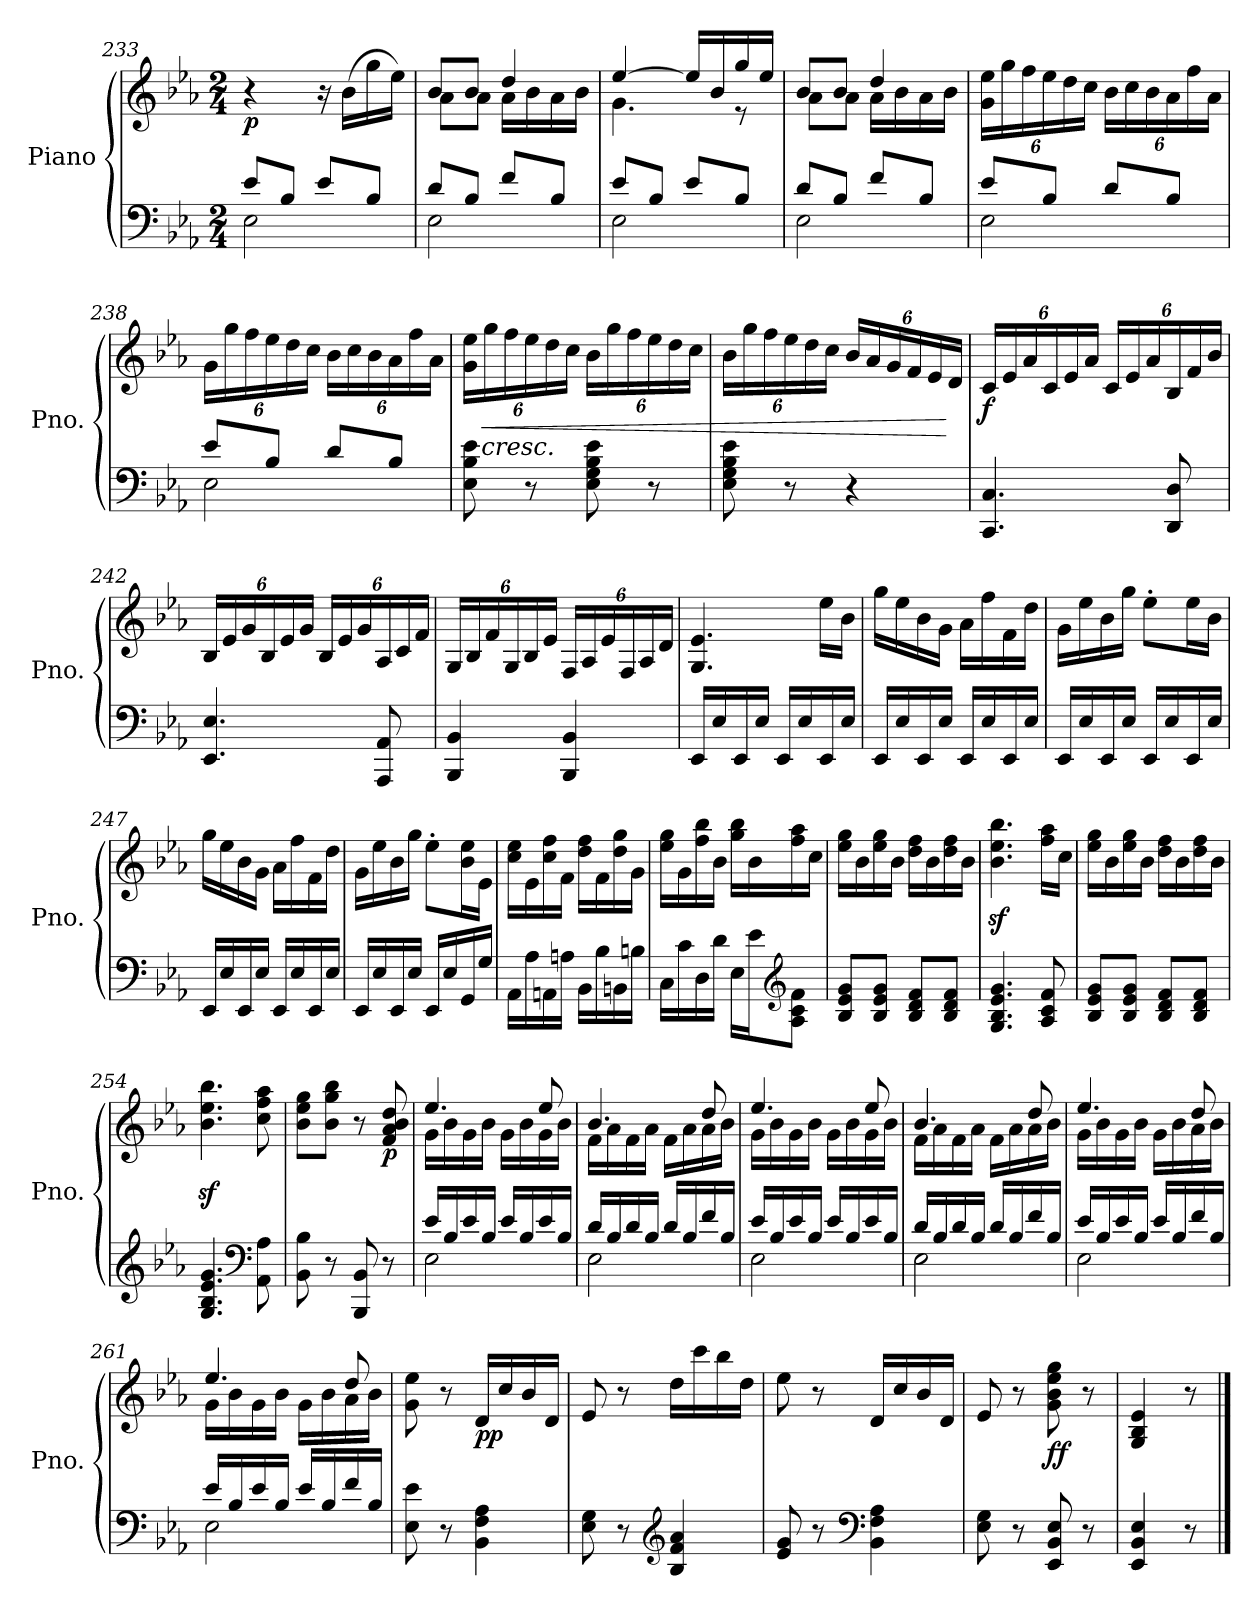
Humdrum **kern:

**kern	**kern	**dynam
*part1	*part1	*part1
*staff2	*staff1	*staff1/2
*I"Piano	*	*
*I'Pno.	*	*
*clefF4	*clefG2	*
*k[b-e-a-]	*k[b-e-a-]	*
*E-:	*E-:	*
*M2/4	*M2/4	*
=233	=233	=233
*^	*^	*
!	!	!	!	!LO:DY:b
8e-/L	2E-\	4r	4.ryy	p
8B-/J	.	.	.	.
8e-/L	.	16r	.	.
.	.	(16b-\LL	.	.
8B-/J	.	16gg\	8ryy	.
.	.	16ee-\JJ)	.	.
=234	=234	=234	=234	=234
8d/L	2E-\	8b-/L	8a-\L	.
8B-/J	.	8b-/J	8a-\J	.
8f/L	.	4dd/	16a-\LL	.
.	.	.	16b-\	.
8B-/J	.	.	16a-\	.
.	.	.	16b-\JJ	.
=235	=235	=235	=235	=235
8e-/L	2E-\	[4ee-/	4.g\	.
8B-/J	.	.	.	.
8e-/L	.	16ee-/LL]	.	.
.	.	16b-/	.	.
8B-/J	.	16gg/	8r	.
.	.	16ee-/JJ	.	.
!!LO:LB:g=z	!!
=236	=236	=236	=236	=236
8d/L	2E-\	8b-/L	8a-\L	.
8B-/J	.	8b-/J	8a-\J	.
8f/L	.	4dd/	16a-\LL	.
.	.	.	16b-\	.
8B-/J	.	.	16a-\	.
.	.	.	16b-\JJ	.
*	*	*v	*v	*
=237	=237	=237	=237
*	*	*Xbrackettup	*
8e-/L	2E-\	24g\ 24ee-\LL	.
.	.	24gg\	.
.	.	24ff\	.
8B-/J	.	24ee-\	.
.	.	24dd\	.
.	.	24cc\JJ	.
8d/L	.	24b-\LL	.
.	.	24cc\	.
.	.	24b-\	.
8B-/J	.	24a-\	.
.	.	24ff\	.
.	.	24a-\JJ	.
=238	=238	=238	=238
8e-/L	2E-\	24g\LL	.
.	.	24gg\	.
.	.	24ff\	.
8B-/J	.	24ee-\	.
.	.	24dd\	.
.	.	24cc\JJ	.
8d/L	.	24b-\LL	.
.	.	24cc\	.
.	.	24b-\	.
8B-/J	.	24a-\	.
.	.	24ff\	.
.	.	24a-\JJ	.
*v	*v	*	*
=239	=239	=239
8E-\ 8B-\ 8e-\	24g\ 24ee-\LL	.
!	!LO:TX:b:i:t=cresc.	!
!	!	!LO:HP:b
.	24gg\	<
.	24ff\	.
8r	24ee-\	.
.	24dd\	.
.	24cc\JJ	.
8E-\ 8G\ 8B-\ 8e-\	24b-\LL	.
.	24gg\	.
.	24ff\	.
8r	24ee-\	.
.	24dd\	.
.	24cc\JJ	.
!!LO:LB:g=z
=240	=240	=240
8E-\ 8G\ 8B-\ 8e-\	24b-\LL	.
.	24gg\	.
.	24ff\	.
8r	24ee-\	.
.	24dd\	.
.	24cc\JJ	.
4r	24b-/LL	.
.	24a-/	.
.	24g/	.
.	24f/	.
.	24e-/	.
.	24d/JJ	[
!!LO:LB:g=z
=241	=241	=241
!	!	!LO:DY:b
4.CC/ 4.C/	24c/LL	f
.	24e-/	.
.	24a-/	.
.	24c/	.
.	24e-/	.
.	24a-/JJ	.
.	24c/LL	.
.	24e-/	.
.	24a-/	.
8DD/ 8D/	24B-/	.
.	24f/	.
.	24b-/JJ	.
=242	=242	=242
4.EE-/ 4.E-/	24B-/LL	.
.	24e-/	.
.	24g/	.
.	24B-/	.
.	24e-/	.
.	24g/JJ	.
.	24B-/LL	.
.	24e-/	.
.	24g/	.
8AAA-/ 8AA-/	24A-/	.
.	24c/	.
.	24f/JJ	.
=243	=243	=243
4BBB-/ 4BB-/	24G/LL	.
.	24B-/	.
.	24f/	.
.	24G/	.
.	24B-/	.
.	24e-/JJ	.
4BBB-/ 4BB-/	24F/LL	.
.	24A-/	.
.	24e-/	.
.	24F/	.
.	24A-/	.
.	24d/JJ	.
=244	=244	=244
16EE-/LL	4.G/ 4.e-/	.
16E-/	.	.
16EE-/	.	.
16E-/JJ	.	.
16EE-/LL	.	.
16E-/	.	.
16EE-/	16ee-\LL	.
16E-/JJ	16b-\JJ	.
!!LO:PB:g=z
=245	=245	=245
16EE-/LL	16gg\LL	.
16E-/	16ee-\	.
16EE-/	16b-\	.
16E-/JJ	16g\JJ	.
16EE-/LL	16a-\LL	.
16E-/	16ff\	.
16EE-/	16f\	.
16E-/JJ	16dd\JJ	.
=246	=246	=246
16EE-/LL	16g\LL	.
16E-/	16ee-\	.
16EE-/	16b-\	.
16E-/JJ	16gg\JJ	.
16EE-/LL	8ee-'\L	.
16E-/	.	.
16EE-/	16ee-\L	.
16E-/JJ	16b-\JJ	.
=247	=247	=247
16EE-/LL	16gg\LL	.
16E-/	16ee-\	.
16EE-/	16b-\	.
16E-/JJ	16g\JJ	.
16EE-/LL	16a-\LL	.
16E-/	16ff\	.
16EE-/	16f\	.
16E-/JJ	16dd\JJ	.
=248	=248	=248
16EE-/LL	16g\LL	.
16E-/	16ee-\	.
16EE-/	16b-\	.
16E-/JJ	16gg\JJ	.
16EE-/LL	8ee-'\L	.
16E-/	.	.
16GG/	16b-\ 16ee-\L	.
16G/JJ	16e-\JJ	.
=249	=249	=249
16AA-\LL	16cc\ 16ee-\LL	.
16A-\	16e-\	.
16AAn\	16cc\ 16ff\	.
16An\JJ	16f\JJ	.
16BB-\LL	16dd\ 16ff\LL	.
16B-\	16f\	.
16BBn\	16dd\ 16gg\	.
16Bn\JJ	16g\JJ	.
!!LO:LB:g=z
=250	=250	=250
16C\LL	16ee-\ 16gg\LL	.
16c\	16g\	.
16D\	16ff\ 16bb-\	.
16d\JJ	16b-\JJ	.
16E-\LL	16gg\ 16bb-\LL	.
16e-\J	16b-\	.
*clefG2	*	*
8A-\ 8c\ 8f\J	16ff\ 16aa-\	.
.	16cc\JJ	.
=251	=251	=251
8B-/ 8e-/ 8g/L	16ee-\ 16gg\LL	.
.	16b-\	.
8B-/ 8e-/ 8g/J	16ee-\ 16gg\	.
.	16b-\JJ	.
8B-/ 8d/ 8f/L	16dd\ 16ff\LL	.
.	16b-\	.
8B-/ 8d/ 8f/J	16dd\ 16ff\	.
.	16b-\JJ	.
=252	=252	=252
4.G/ 4.B-/ 4.e-/ 4.g/	4.b-\z< 4.ee-\z< 4.bb-\z<	.
8A-/ 8c/ 8f/	16ff\ 16aa-\LL	.
.	16cc\JJ	.
=253	=253	=253
8B-/ 8e-/ 8g/L	16ee-\ 16gg\LL	.
.	16b-\	.
8B-/ 8e-/ 8g/J	16ee-\ 16gg\	.
.	16b-\JJ	.
8B-/ 8d/ 8f/L	16dd\ 16ff\LL	.
.	16b-\	.
8B-/ 8d/ 8f/J	16dd\ 16ff\	.
.	16b-\JJ	.
=254	=254	=254
4.G/ 4.B-/ 4.e-/ 4.g/	4.b-\z< 4.ee-\z< 4.bb-\z<	.
*clefF4	*	*
8AA-\ 8A-\	8cc\ 8ff\ 8aa-\	.
=255	=255	=255
8BB-\ 8B-\	8b-\ 8ee-\ 8gg\L	.
8r	8b-\ 8gg\ 8bb-\J	.
8BBB-/ 8BB-/	8r	.
!	!	!LO:DY:b
8r	8f/ 8a-/ 8b-/ 8dd/	p
!!LO:LB:g=z
=256	=256	=256
*^	*^	*
16e-/LL	2E-\	4.ee-/	16g\LL	.
16B-/	.	.	16b-\	.
16e-/	.	.	16g\	.
16B-/JJ	.	.	16b-\JJ	.
16e-/LL	.	.	16g\LL	.
16B-/	.	.	16b-\	.
16e-/	.	8ee-/	16g\	.
16B-/JJ	.	.	16b-\JJ	.
!!LO:LB:g=z	!!
=257	=257	=257	=257	=257
16d/LL	2E-\	4.b-/	16f\LL	.
16B-/	.	.	16a-\	.
16d/	.	.	16f\	.
16B-/JJ	.	.	16a-\JJ	.
16d/LL	.	.	16f\LL	.
16B-/	.	.	16a-\	.
16f/	.	8dd/	16a-\	.
16B-/JJ	.	.	16b-\JJ	.
=258	=258	=258	=258	=258
16e-/LL	2E-\	4.ee-/	16g\LL	.
16B-/	.	.	16b-\	.
16e-/	.	.	16g\	.
16B-/JJ	.	.	16b-\JJ	.
16e-/LL	.	.	16g\LL	.
16B-/	.	.	16b-\	.
16e-/	.	8ee-/	16g\	.
16B-/JJ	.	.	16b-\JJ	.
=259	=259	=259	=259	=259
16d/LL	2E-\	4.b-/	16f\LL	.
16B-/	.	.	16a-\	.
16d/	.	.	16f\	.
16B-/JJ	.	.	16a-\JJ	.
16d/LL	.	.	16f\LL	.
16B-/	.	.	16a-\	.
16f/	.	8dd/	16a-\	.
16B-/JJ	.	.	16b-\JJ	.
=260	=260	=260	=260	=260
16e-/LL	2E-\	4.ee-/	16g\LL	.
16B-/	.	.	16b-\	.
16e-/	.	.	16g\	.
16B-/JJ	.	.	16b-\JJ	.
16e-/LL	.	.	16g\LL	.
16B-/	.	.	16b-\	.
16f/	.	8dd/	16a-\	.
16B-/JJ	.	.	16b-\JJ	.
!!LO:LB:g=z	!!
=261	=261	=261	=261	=261
16e-/LL	2E-\	4.ee-/	16g\LL	.
16B-/	.	.	16b-\	.
16e-/	.	.	16g\	.
16B-/JJ	.	.	16b-\JJ	.
16e-/LL	.	.	16g\LL	.
16B-/	.	.	16b-\	.
16f/	.	8dd/	16a-\	.
16B-/JJ	.	.	16b-\JJ	.
*v	*v	*	*	*
*	*v	*v	*
=262	=262	=262
8E-\ 8e-\	8g\ 8ee-\	.
8r	8r	.
!	!	!LO:DY:b
4BB-\ 4F\ 4A-\	16d/LL	pp
.	16cc/	.
.	16b-/	.
.	16d/JJ	.
=263	=263	=263
8E-\ 8G\	8e-/	.
8r	8r	.
*clefG2	*	*
4B-/ 4f/ 4a-/	16dd\LL	.
.	16ccc\	.
.	16bb-\	.
.	16dd\JJ	.
=264	=264	=264
8e-/ 8g/	8ee-\	.
8r	8r	.
*clefF4	*	*
4BB-\ 4F\ 4A-\	16d/LL	.
.	16cc/	.
.	16b-/	.
.	16d/JJ	.
=265	=265	=265
8E-\ 8G\	8e-/	.
8r	8r	.
!	!	!LO:DY:b
8EE-/ 8BB-/ 8E-/	8g\ 8b-\ 8ee-\ 8gg\	ff
8r	8r	.
=266	=266	=266
4EE-/ 4BB-/ 4E-/	4G/ 4B-/ 4e-/	.
8r	8r	.
==	==	==
*-	*-	*-
